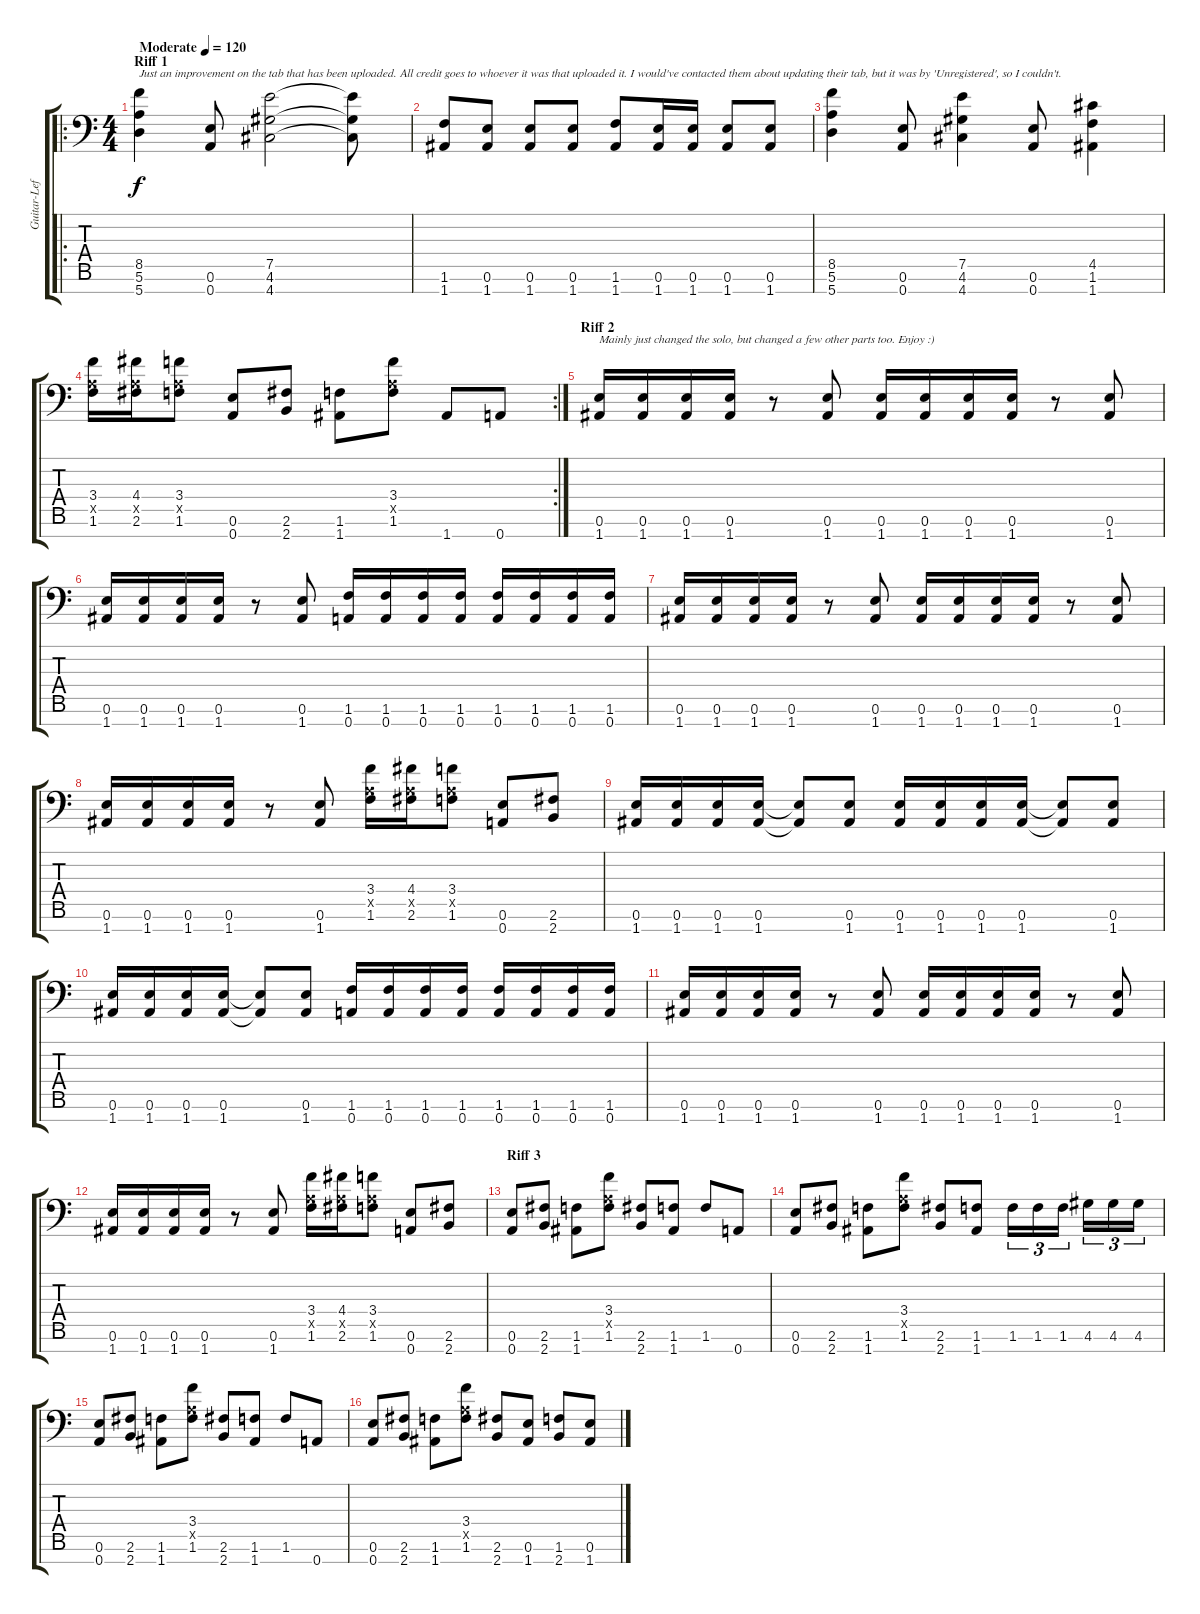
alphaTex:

\track ("Guitar-Left" "Guitar-Lef") {instrument distortionguitar}
\staff {score tabs}
\tuning (E4 B3 G3 D3 A2 E2 A1) {hide}
\ro
\ts (4 4)
\section ("" "Riff 1")
\tempo (120 "Moderate")
\clef f4
\ks c
(8.5 5.6 5.7).4{txt "Just an improvement on the tab that has been uploaded. All credit goes to whoever it was that uploaded it. I would've contacted them about updating their tab, but it was by 'Unregistered', so I couldn't. " dy f instrument distortionguitar} (0.6 0.7).8 (7.5 4.6 4.7).2 (7.5{t} 4.6{t} 4.7{t}).8 |
(1.6 1.7).8 (0.6 1.7).8 (0.6 1.7).8 (0.6 1.7).8 (1.6 1.7).8 (0.6 1.7).16 (0.6 1.7).16 (0.6 1.7).8 (0.6 1.7).8 |
(8.5 5.6 5.7).4 (0.6 0.7).8 (7.5 4.6 4.7).4 (0.6 0.7).8 (4.5 1.6 1.7).4 |
\rc 2
(3.4 0.5{x} 1.6).16 (4.4 0.5{x} 2.6).16 (3.4 0.5{x} 1.6).8 (0.6 0.7).8 (2.6 2.7).8 (1.6 1.7).8 (3.4 0.5{x} 1.6).8 1.7.8 0.7.8 |
\section ("" "Riff 2")
(0.6 1.7).16{txt "Mainly just changed the solo, but changed a few other parts too. Enjoy :)"} (0.6 1.7).16 (0.6 1.7).16 (0.6 1.7).16 r.8 (0.6 1.7).8 (0.6 1.7).16 (0.6 1.7).16 (0.6 1.7).16 (0.6 1.7).16 r.8 (0.6 1.7).8 |
(0.6 1.7).16 (0.6 1.7).16 (0.6 1.7).16 (0.6 1.7).16 r.8 (0.6 1.7).8 (1.6 0.7).16 (1.6 0.7).16 (1.6 0.7).16 (1.6 0.7).16 (1.6 0.7).16 (1.6 0.7).16 (1.6 0.7).16 (1.6 0.7).16 |
(0.6 1.7).16 (0.6 1.7).16 (0.6 1.7).16 (0.6 1.7).16 r.8 (0.6 1.7).8 (0.6 1.7).16 (0.6 1.7).16 (0.6 1.7).16 (0.6 1.7).16 r.8 (0.6 1.7).8 |
(0.6 1.7).16 (0.6 1.7).16 (0.6 1.7).16 (0.6 1.7).16 r.8 (0.6 1.7).8 (3.4 0.5{x} 1.6).16 (4.4 0.5{x} 2.6).16 (3.4 0.5{x} 1.6).8 (0.6 0.7).8 (2.6 2.7).8 |
(0.6 1.7).16 (0.6 1.7).16 (0.6 1.7).16 (0.6 1.7).16 (0.6{t} 1.7{t}).8 (0.6 1.7).8 (0.6 1.7).16 (0.6 1.7).16 (0.6 1.7).16 (0.6 1.7).16 (0.6{t} 1.7{t}).8 (0.6 1.7).8 |
(0.6 1.7).16 (0.6 1.7).16 (0.6 1.7).16 (0.6 1.7).16 (0.6{t} 1.7{t}).8 (0.6 1.7).8 (1.6 0.7).16 (1.6 0.7).16 (1.6 0.7).16 (1.6 0.7).16 (1.6 0.7).16 (1.6 0.7).16 (1.6 0.7).16 (1.6 0.7).16 |
(0.6 1.7).16 (0.6 1.7).16 (0.6 1.7).16 (0.6 1.7).16 r.8 (0.6 1.7).8 (0.6 1.7).16 (0.6 1.7).16 (0.6 1.7).16 (0.6 1.7).16 r.8 (0.6 1.7).8 |
(0.6 1.7).16 (0.6 1.7).16 (0.6 1.7).16 (0.6 1.7).16 r.8 (0.6 1.7).8 (3.4 0.5{x} 1.6).16 (4.4 0.5{x} 2.6).16 (3.4 0.5{x} 1.6).8 (0.6 0.7).8 (2.6 2.7).8 |
\section ("" "Riff 3")
(0.6 0.7).8 (2.6 2.7).8 (1.6 1.7).8 (3.4 0.5{x} 1.6).8 (2.6 2.7).8 (1.6 1.7).8 1.6.8 0.7.8 |
(0.6 0.7).8 (2.6 2.7).8 (1.6 1.7).8 (3.4 0.5{x} 1.6).8 (2.6 2.7).8 (1.6 1.7).8 1.6.16{tu (3 2)} 1.6.16{tu (3 2)} 1.6.16{tu (3 2)} 4.6.16{tu (3 2)} 4.6.16{tu (3 2)} 4.6.16{tu (3 2)} |
(0.6 0.7).8 (2.6 2.7).8 (1.6 1.7).8 (3.4 0.5{x} 1.6).8 (2.6 2.7).8 (1.6 1.7).8 1.6.8 0.7.8 |
(0.6 0.7).8 (2.6 2.7).8 (1.6 1.7).8 (3.4 0.5{x} 1.6).8 (2.6 2.7).8 (0.6 1.7).8 (1.6 2.7).8 (0.6 1.7).8
